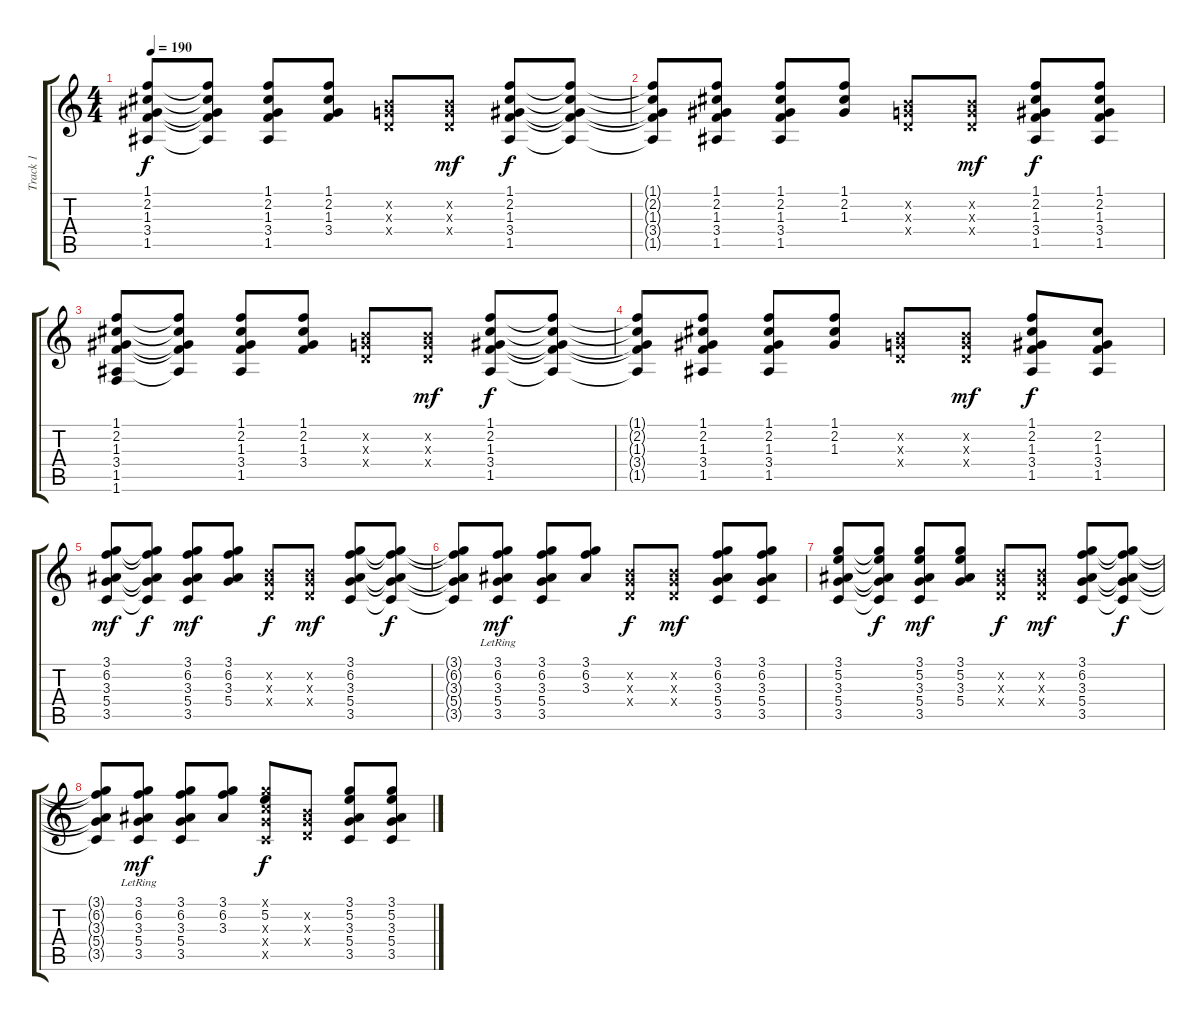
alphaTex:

\track ("Track 1" "Track 1") {instrument electricguitarjazz}
\staff {score tabs}
\tuning (E4 B3 G3 D3 A2 E2) {hide}
\ts (4 4)
\tempo 190
\clef g2
\ks c
(1.1 2.2 1.3 3.4 1.5).8{dy f} (1.1{t} 2.2{t} 1.3{t} 3.4{t} 1.5{t}).8 (1.1 2.2 1.3 3.4 1.5).8 (1.1 2.2 1.3 3.4).8 (0.2{x} 0.3{x} 0.4{x}).8 (0.2{x} 0.3{x} 0.4{x}).8{dy mf} (1.1 2.2 1.3 3.4 1.5).8{dy f} (1.1{t} 2.2{t} 1.3{t} 3.4{t} 1.5{t}).8 |
(1.1{t} 2.2{t} 1.3{t} 3.4{t} 1.5{t}).8 (1.1 2.2 1.3 3.4 1.5).8 (1.1 2.2 1.3 3.4 1.5).8 (1.1 2.2 1.3).8 (0.2{x} 0.3{x} 0.4{x}).8 (0.2{x} 0.3{x} 0.4{x}).8{dy mf} (1.1 2.2 1.3 3.4 1.5).8{dy f} (1.1 2.2 1.3 3.4 1.5).8 |
(1.1 2.2 1.3 3.4 1.5 1.6).8 (1.1{t} 2.2{t} 1.3{t} 3.4{t} 1.5{t}).8 (1.1 2.2 1.3 3.4 1.5).8 (1.1 2.2 1.3 3.4).8 (0.2{x} 0.3{x} 0.4{x}).8 (0.2{x} 0.3{x} 0.4{x}).8{dy mf} (1.1 2.2 1.3 3.4 1.5).8{dy f} (1.1{t} 2.2{t} 1.3{t} 3.4{t} 1.5{t}).8 |
(1.1{t} 2.2{t} 1.3{t} 3.4{t} 1.5{t}).8 (1.1 2.2 1.3 3.4 1.5).8 (1.1 2.2 1.3 3.4 1.5).8 (1.1 2.2 1.3).8 (0.2{x} 0.3{x} 0.4{x}).8 (0.2{x} 0.3{x} 0.4{x}).8{dy mf} (1.1 2.2 1.3 3.4 1.5).8{dy f} (2.2 1.3 3.4 1.5).8 |
(3.1 6.2 3.3 5.4 3.5).8{dy mf} (3.1{t} 6.2{t} 3.3{t} 5.4{t} 3.5{t}).8{dy f} (3.1 6.2 3.3 5.4 3.5).8{dy mf} (3.1 6.2 3.3 5.4).8 (0.2{x} 0.3{x} 0.4{x}).8{dy f} (0.2{x} 0.3{x} 0.4{x}).8{dy mf} (3.1 6.2 3.3 5.4 3.5).8 (3.1{t} 6.2{t} 3.3{t} 5.4{t} 3.5{t}).8{dy f} |
(3.1{t} 6.2{t} 3.3{t} 5.4{t} 3.5{t}).8 (3.1 6.2 3.3 5.4 3.5{lr}).8{dy mf} (3.1 6.2 3.3 5.4 3.5).8 (3.1 6.2 3.3).8 (0.2{x} 0.3{x} 0.4{x}).8{dy f} (0.2{x} 0.3{x} 0.4{x}).8{dy mf} (3.1 6.2 3.3 5.4 3.5).8 (3.1 6.2 3.3 5.4 3.5).8 |
(3.1 5.2 3.3 5.4 3.5).8 (3.1{t} 5.2{t} 3.3{t} 5.4{t} 3.5{t}).8{dy f} (3.1 5.2 3.3 5.4 3.5).8{dy mf} (3.1 5.2 3.3 5.4).8 (0.2{x} 0.3{x} 0.4{x}).8{dy f} (0.2{x} 0.3{x} 0.4{x}).8{dy mf} (3.1 6.2 3.3 5.4 3.5).8 (3.1{t} 6.2{t} 3.3{t} 5.4{t} 3.5{t}).8{dy f} |
(3.1{t} 6.2{t} 3.3{t} 5.4{t} 3.5{t}).8 (3.1 6.2 3.3 5.4 3.5{lr}).8{dy mf} (3.1 6.2 3.3 5.4 3.5).8 (3.1 6.2 3.3).8 (3.1{x} 5.2 5.3{x} 5.4{x} 3.5{x}).8{dy f} (0.2{x} 0.3{x} 0.4{x}).8 (3.1 5.2 3.3 5.4 3.5).8 (3.1 5.2 3.3 5.4 3.5).8
